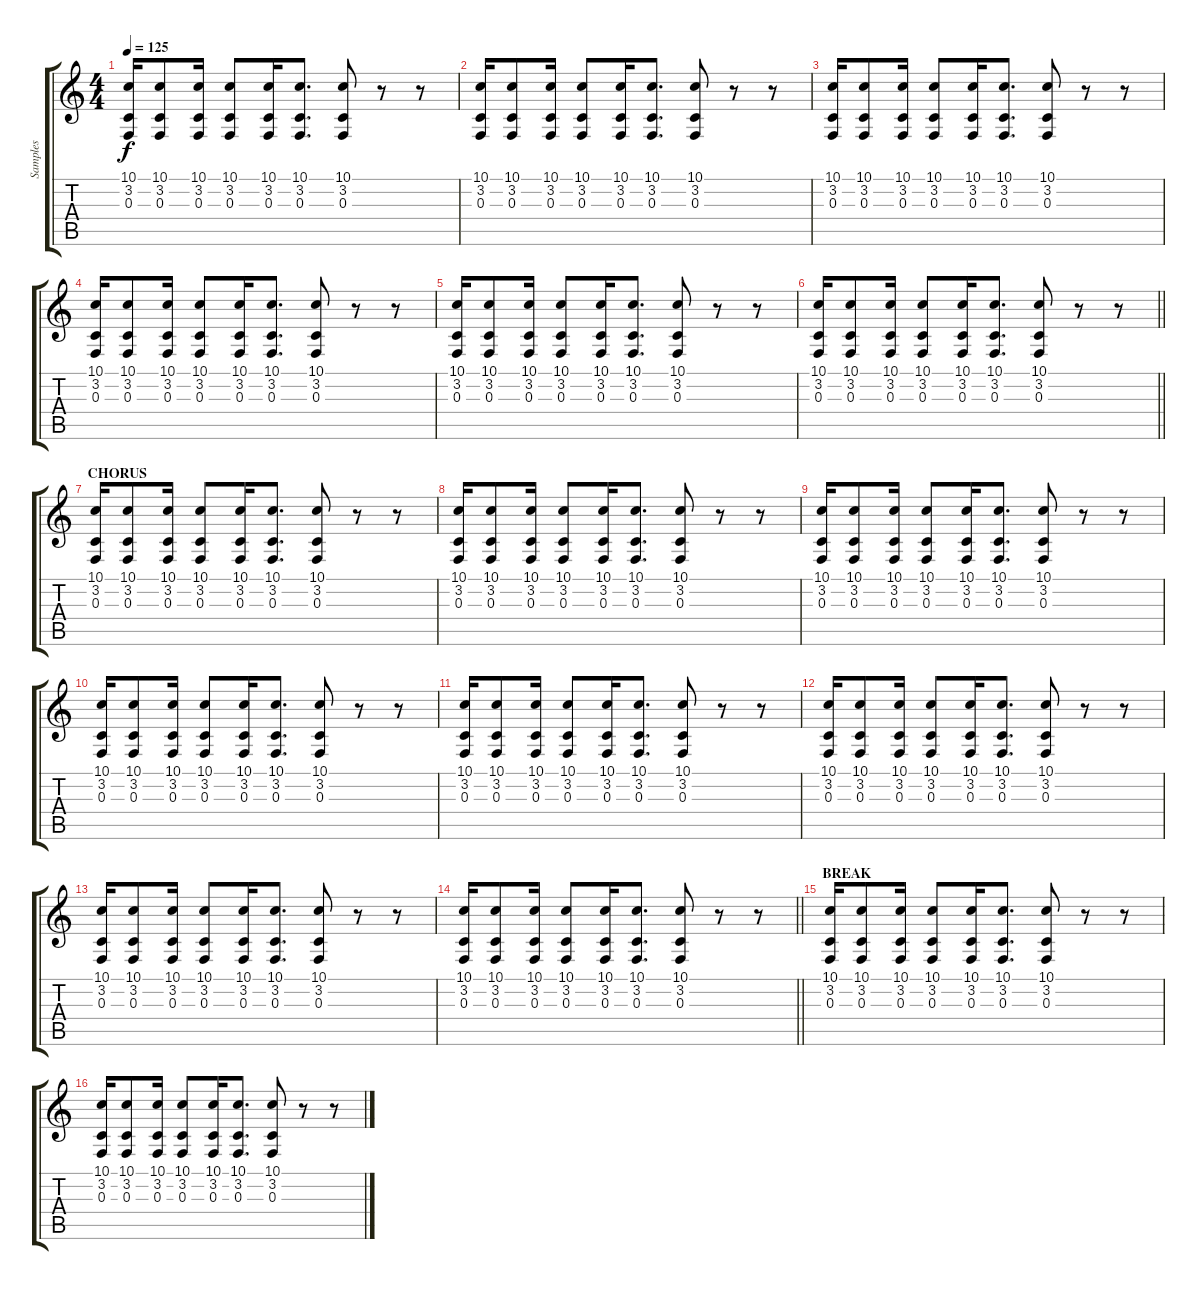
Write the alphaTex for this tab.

\track ("Samples" "Samples") {instrument timpani}
\staff {score tabs}
\tuning (D4 A3 F3 C3 G2 C2) {hide}
\ts (4 4)
\tempo 125
\clef g2
\ks c
(10.1 3.2 0.3).16{dy f} (10.1 3.2 0.3).8 (10.1 3.2 0.3).16 (10.1 3.2 0.3).8 (10.1 3.2 0.3).16 (10.1 3.2 0.3).8{d} (10.1 3.2 0.3).8 r.8 r.8 |
(10.1 3.2 0.3).16 (10.1 3.2 0.3).8 (10.1 3.2 0.3).16 (10.1 3.2 0.3).8 (10.1 3.2 0.3).16 (10.1 3.2 0.3).8{d} (10.1 3.2 0.3).8 r.8 r.8 |
(10.1 3.2 0.3).16 (10.1 3.2 0.3).8 (10.1 3.2 0.3).16 (10.1 3.2 0.3).8 (10.1 3.2 0.3).16 (10.1 3.2 0.3).8{d} (10.1 3.2 0.3).8 r.8 r.8 |
(10.1 3.2 0.3).16 (10.1 3.2 0.3).8 (10.1 3.2 0.3).16 (10.1 3.2 0.3).8 (10.1 3.2 0.3).16 (10.1 3.2 0.3).8{d} (10.1 3.2 0.3).8 r.8 r.8 |
(10.1 3.2 0.3).16 (10.1 3.2 0.3).8 (10.1 3.2 0.3).16 (10.1 3.2 0.3).8 (10.1 3.2 0.3).16 (10.1 3.2 0.3).8{d} (10.1 3.2 0.3).8 r.8 r.8 |
\barLineRight lightlight
(10.1 3.2 0.3).16 (10.1 3.2 0.3).8 (10.1 3.2 0.3).16 (10.1 3.2 0.3).8 (10.1 3.2 0.3).16 (10.1 3.2 0.3).8{d} (10.1 3.2 0.3).8 r.8 r.8 |
\section ("" "CHORUS")
(10.1 3.2 0.3).16 (10.1 3.2 0.3).8 (10.1 3.2 0.3).16 (10.1 3.2 0.3).8 (10.1 3.2 0.3).16 (10.1 3.2 0.3).8{d} (10.1 3.2 0.3).8 r.8 r.8 |
(10.1 3.2 0.3).16 (10.1 3.2 0.3).8 (10.1 3.2 0.3).16 (10.1 3.2 0.3).8 (10.1 3.2 0.3).16 (10.1 3.2 0.3).8{d} (10.1 3.2 0.3).8 r.8 r.8 |
(10.1 3.2 0.3).16 (10.1 3.2 0.3).8 (10.1 3.2 0.3).16 (10.1 3.2 0.3).8 (10.1 3.2 0.3).16 (10.1 3.2 0.3).8{d} (10.1 3.2 0.3).8 r.8 r.8 |
(10.1 3.2 0.3).16 (10.1 3.2 0.3).8 (10.1 3.2 0.3).16 (10.1 3.2 0.3).8 (10.1 3.2 0.3).16 (10.1 3.2 0.3).8{d} (10.1 3.2 0.3).8 r.8 r.8 |
(10.1 3.2 0.3).16 (10.1 3.2 0.3).8 (10.1 3.2 0.3).16 (10.1 3.2 0.3).8 (10.1 3.2 0.3).16 (10.1 3.2 0.3).8{d} (10.1 3.2 0.3).8 r.8 r.8 |
(10.1 3.2 0.3).16 (10.1 3.2 0.3).8 (10.1 3.2 0.3).16 (10.1 3.2 0.3).8 (10.1 3.2 0.3).16 (10.1 3.2 0.3).8{d} (10.1 3.2 0.3).8 r.8 r.8 |
(10.1 3.2 0.3).16 (10.1 3.2 0.3).8 (10.1 3.2 0.3).16 (10.1 3.2 0.3).8 (10.1 3.2 0.3).16 (10.1 3.2 0.3).8{d} (10.1 3.2 0.3).8 r.8 r.8 |
\barLineRight lightlight
(10.1 3.2 0.3).16 (10.1 3.2 0.3).8 (10.1 3.2 0.3).16 (10.1 3.2 0.3).8 (10.1 3.2 0.3).16 (10.1 3.2 0.3).8{d} (10.1 3.2 0.3).8 r.8 r.8 |
\section ("" "BREAK")
(10.1 3.2 0.3).16 (10.1 3.2 0.3).8 (10.1 3.2 0.3).16 (10.1 3.2 0.3).8 (10.1 3.2 0.3).16 (10.1 3.2 0.3).8{d} (10.1 3.2 0.3).8 r.8 r.8 |
(10.1 3.2 0.3).16 (10.1 3.2 0.3).8 (10.1 3.2 0.3).16 (10.1 3.2 0.3).8 (10.1 3.2 0.3).16 (10.1 3.2 0.3).8{d} (10.1 3.2 0.3).8 r.8 r.8
